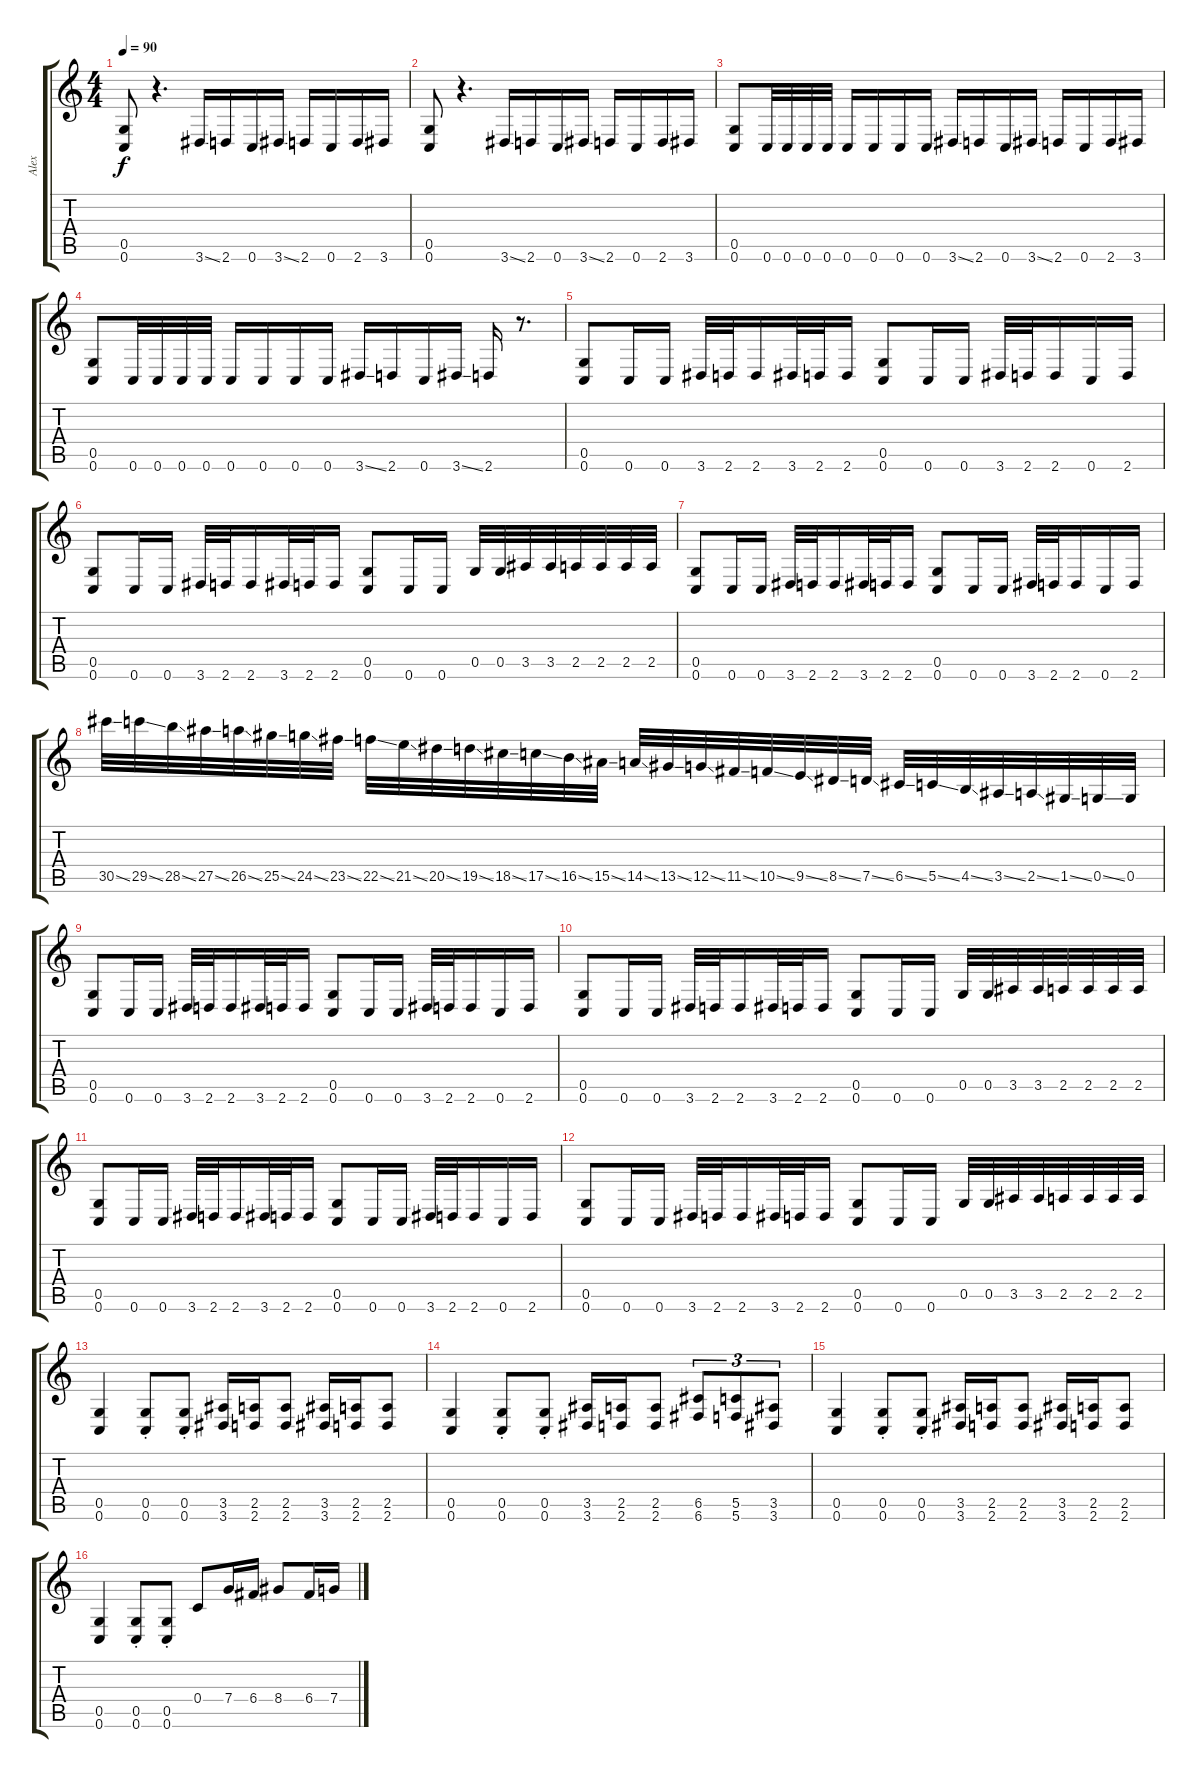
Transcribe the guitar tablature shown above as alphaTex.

\track ("Alex" "Alex") {instrument distortionguitar}
\staff {score tabs}
\tuning (D4 A3 F3 C3 G2 C2) {hide}
\ts (4 4)
\tempo 90
\clef g2
\ks c
(0.5 0.6).8{dy f instrument distortionguitar} r.4{d} 3.6{ss}.16 2.6.16 0.6.16 3.6{ss}.16 2.6.16 0.6.16 2.6.16 3.6.16 |
(0.5 0.6).8 r.4{d} 3.6{ss}.16 2.6.16 0.6.16 3.6{ss}.16 2.6.16 0.6.16 2.6.16 3.6.16 |
(0.5 0.6).8 0.6.32 0.6.32 0.6.32 0.6.32 0.6.16 0.6.16 0.6.16 0.6.16 3.6{ss}.16 2.6.16 0.6.16 3.6{ss}.16 2.6.16 0.6.16 2.6.16 3.6.16 |
(0.5 0.6).8 0.6.32 0.6.32 0.6.32 0.6.32 0.6.16 0.6.16 0.6.16 0.6.16 3.6{ss}.16 2.6.16 0.6.16 3.6{ss}.16 2.6.16 r.8{d} |
(0.5 0.6).8 0.6.16 0.6.16 3.6.32 2.6.32 2.6.16 3.6.32 2.6.32 2.6.16 (0.5 0.6).8 0.6.16 0.6.16 3.6.32 2.6.32 2.6.16 0.6.16 2.6.16 |
(0.5 0.6).8 0.6.16 0.6.16 3.6.32 2.6.32 2.6.16 3.6.32 2.6.32 2.6.16 (0.5 0.6).8 0.6.16 0.6.16 0.5.32 0.5.32 3.5.32 3.5.32 2.5.32 2.5.32 2.5.32 2.5.32 |
(0.5 0.6).8 0.6.16 0.6.16 3.6.32 2.6.32 2.6.16 3.6.32 2.6.32 2.6.16 (0.5 0.6).8 0.6.16 0.6.16 3.6.32 2.6.32 2.6.16 0.6.16 2.6.16 |
30.5{ss}.32 29.5{ss}.32 28.5{ss}.32 27.5{ss}.32 26.5{ss}.32 25.5{ss}.32 24.5{ss}.32 23.5{ss}.32 22.5{ss}.32 21.5{ss}.32 20.5{ss}.32 19.5{ss}.32 18.5{ss}.32 17.5{ss}.32 16.5{ss}.32 15.5{ss}.32 14.5{ss}.32 13.5{ss}.32 12.5{ss}.32 11.5{ss}.32 10.5{ss}.32 9.5{ss}.32 8.5{ss}.32 7.5{ss}.32 6.5{ss}.32 5.5{ss}.32 4.5{ss}.32 3.5{ss}.32 2.5{ss}.32 1.5{ss}.32 0.5{ss}.32 0.5.32 |
(0.5 0.6).8 0.6.16 0.6.16 3.6.32 2.6.32 2.6.16 3.6.32 2.6.32 2.6.16 (0.5 0.6).8 0.6.16 0.6.16 3.6.32 2.6.32 2.6.16 0.6.16 2.6.16 |
(0.5 0.6).8 0.6.16 0.6.16 3.6.32 2.6.32 2.6.16 3.6.32 2.6.32 2.6.16 (0.5 0.6).8 0.6.16 0.6.16 0.5.32 0.5.32 3.5.32 3.5.32 2.5.32 2.5.32 2.5.32 2.5.32 |
(0.5 0.6).8 0.6.16 0.6.16 3.6.32 2.6.32 2.6.16 3.6.32 2.6.32 2.6.16 (0.5 0.6).8 0.6.16 0.6.16 3.6.32 2.6.32 2.6.16 0.6.16 2.6.16 |
(0.5 0.6).8 0.6.16 0.6.16 3.6.32 2.6.32 2.6.16 3.6.32 2.6.32 2.6.16 (0.5 0.6).8 0.6.16 0.6.16 0.5.32 0.5.32 3.5.32 3.5.32 2.5.32 2.5.32 2.5.32 2.5.32 |
(0.5 0.6).4 (0.5{st} 0.6{st}).8 (0.5{st} 0.6{st}).8 (3.5 3.6).16 (2.5 2.6).16 (2.5 2.6).8 (3.5 3.6).16 (2.5 2.6).16 (2.5 2.6).8 |
(0.5 0.6).4 (0.5{st} 0.6{st}).8 (0.5{st} 0.6{st}).8 (3.5 3.6).16 (2.5 2.6).16 (2.5 2.6).8 (6.5 6.6).8{tu (3 2)} (5.5 5.6).8{tu (3 2)} (3.5 3.6).8{tu (3 2)} |
(0.5 0.6).4 (0.5{st} 0.6{st}).8 (0.5{st} 0.6{st}).8 (3.5 3.6).16 (2.5 2.6).16 (2.5 2.6).8 (3.5 3.6).16 (2.5 2.6).16 (2.5 2.6).8 |
(0.5 0.6).4 (0.5{st} 0.6{st}).8 (0.5{st} 0.6{st}).8 0.4.8 7.4.16 6.4.16 8.4.8 6.4.16 7.4.16
